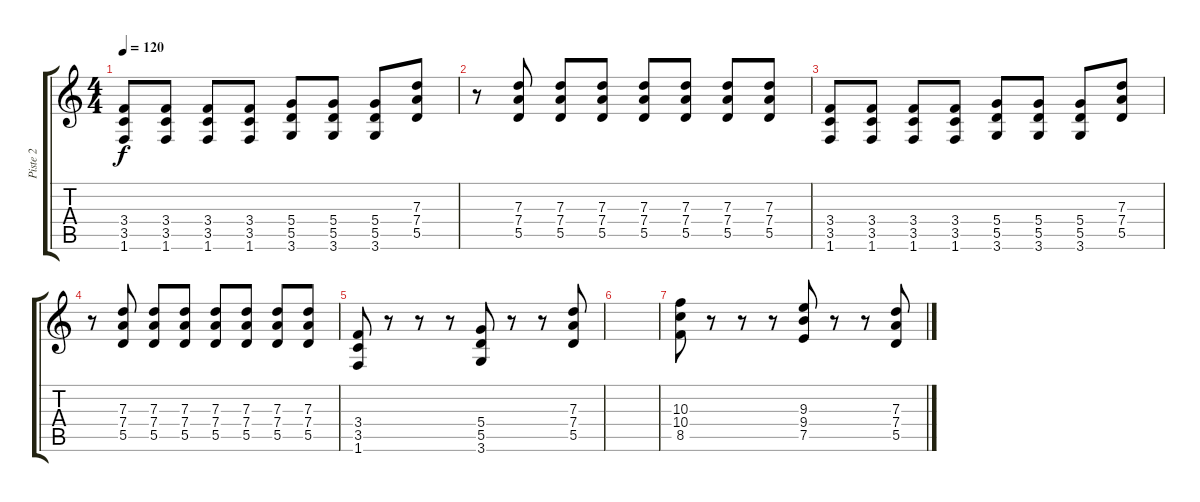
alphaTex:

\track ("Piste 2" "Piste 2") {instrument overdrivenguitar}
\staff {score tabs}
\tuning (E4 B3 G3 D3 A2 E2) {hide}
\ts (4 4)
\tempo 120
\clef g2
\ks c
(3.4 3.5 1.6).8{dy f} (3.4 3.5 1.6).8 (3.4 3.5 1.6).8 (3.4 3.5 1.6).8 (5.4 5.5 3.6).8 (5.4 5.5 3.6).8 (5.4 5.5 3.6).8 (7.3 7.4 5.5).8 |
r.8 (7.3 7.4 5.5).8 (7.3 7.4 5.5).8 (7.3 7.4 5.5).8 (7.3 7.4 5.5).8 (7.3 7.4 5.5).8 (7.3 7.4 5.5).8 (7.3 7.4 5.5).8 |
(3.4 3.5 1.6).8 (3.4 3.5 1.6).8 (3.4 3.5 1.6).8 (3.4 3.5 1.6).8 (5.4 5.5 3.6).8 (5.4 5.5 3.6).8 (5.4 5.5 3.6).8 (7.3 7.4 5.5).8 |
r.8 (7.3 7.4 5.5).8 (7.3 7.4 5.5).8 (7.3 7.4 5.5).8 (7.3 7.4 5.5).8 (7.3 7.4 5.5).8 (7.3 7.4 5.5).8 (7.3 7.4 5.5).8 |
(3.4 3.5 1.6).8 r.8 r.8 r.8 (5.4 5.5 3.6).8 r.8 r.8 (7.3 7.4 5.5).8 |
|
(10.3 10.4 8.5).8 r.8 r.8 r.8 (9.3 9.4 7.5).8 r.8 r.8 (7.3 7.4 5.5).8
